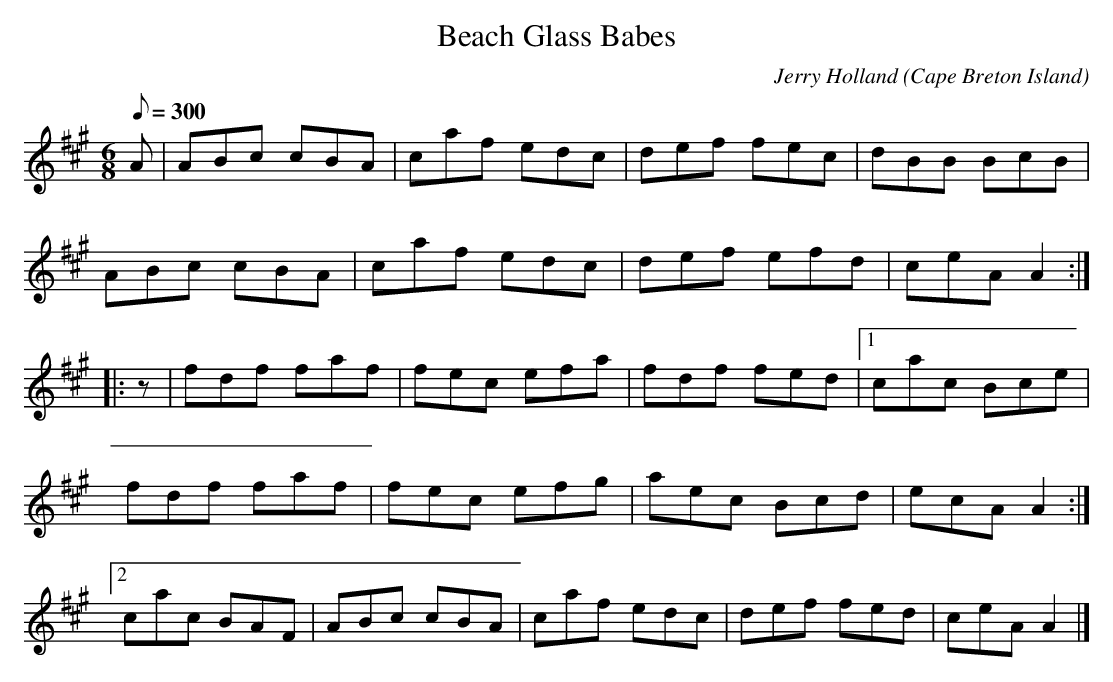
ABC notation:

X:1
T:Beach Glass Babes
C:Jerry Holland
O:Cape Breton Island
L:1/8
Q:300
M:6/8
K:A
A|ABc cBA|caf edc|def fec|dBB BcB|
ABc cBA|caf edc|def efd|ceA A2:|
|:z|fdf faf|fec efa|fdf fed|[1cac Bce|
fdf faf|fec efg|aec Bcd|ecA A2:|
[2 cac BAF|ABc cBA|caf edc|def fed|ceA A2|]
